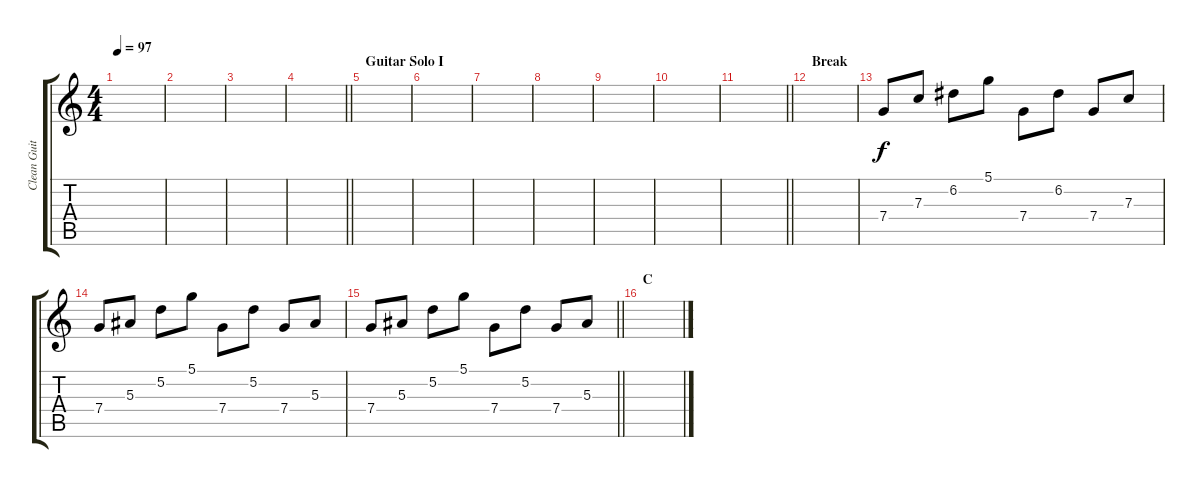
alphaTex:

\track ("Clean Guitar" "Clean Guit") {instrument electricguitarclean}
\staff {score tabs}
\tuning (D4 A3 F3 C3 G2 D2) {hide}
\ts (4 4)
\tempo 97
\clef g2
\ks c
|
|
|
\barLineRight lightlight
|
\section ("" "Guitar Solo I")
|
|
|
|
|
|
\barLineRight lightlight
|
\section ("" "Break")
|
7.4.8 7.3.8 6.2.8 5.1.8 7.4.8 6.2.8 7.4.8 7.3.8 |
7.4.8 5.3.8 5.2.8 5.1.8 7.4.8 5.2.8 7.4.8 5.3.8 |
\barLineRight lightlight
7.4.8 5.3.8 5.2.8 5.1.8 7.4.8 5.2.8 7.4.8 5.3.8 |
\section ("" "C")
